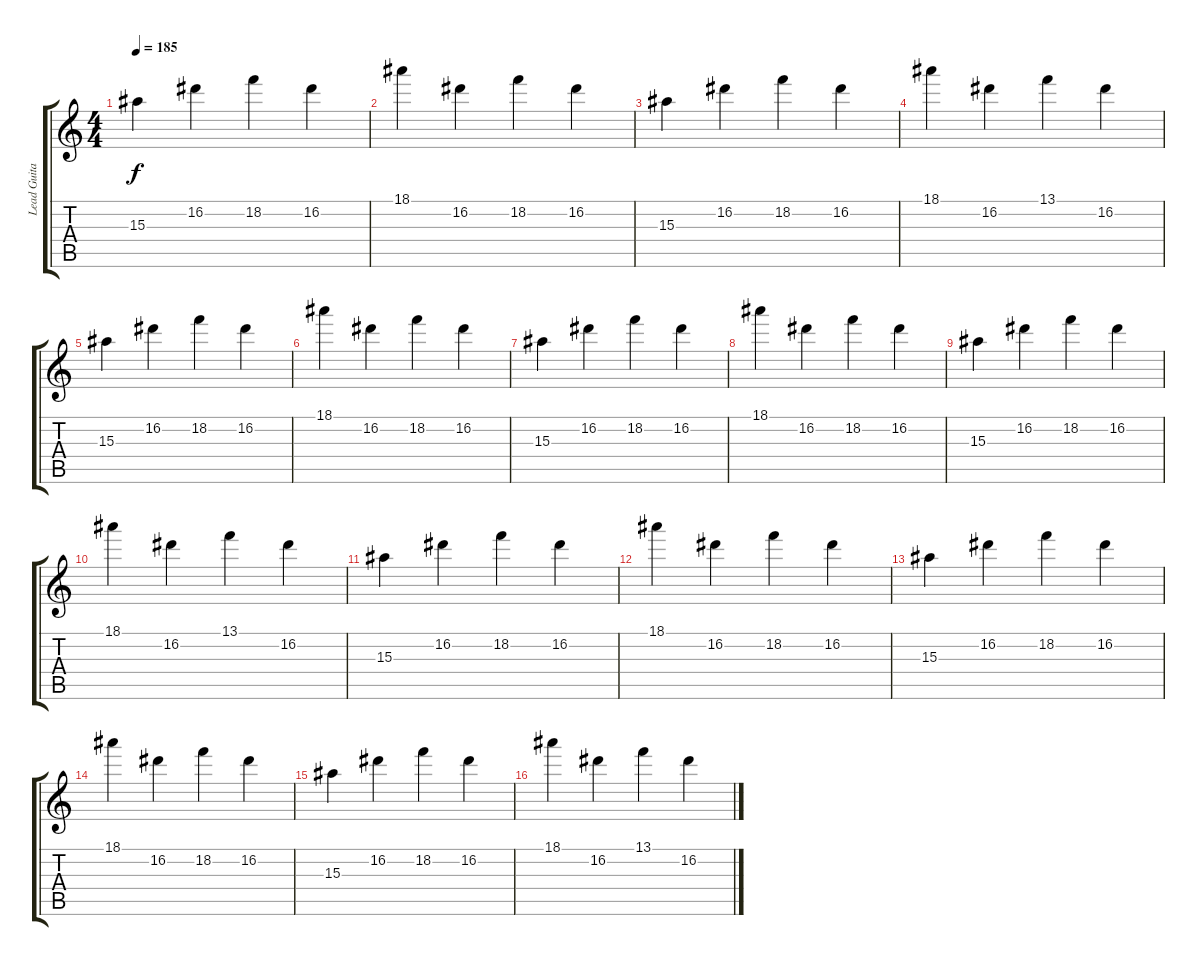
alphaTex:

\track ("Lead Guitar" "Lead Guita") {instrument acousticguitarsteel}
\staff {score tabs}
\tuning (E4 B3 G3 D3 A2 E2) {hide}
\ts (4 4)
\tempo 185
\clef g2
\ks c
15.3.4{dy f instrument acousticguitarsteel} 16.2.4 18.2.4 16.2.4 |
18.1.4 16.2.4 18.2.4 16.2.4 |
15.3.4 16.2.4 18.2.4 16.2.4 |
18.1.4 16.2.4 13.1.4 16.2.4 |
15.3.4 16.2.4 18.2.4 16.2.4 |
18.1.4 16.2.4 18.2.4 16.2.4 |
15.3.4 16.2.4 18.2.4 16.2.4 |
18.1.4 16.2.4 18.2.4 16.2.4 |
15.3.4 16.2.4 18.2.4 16.2.4 |
18.1.4 16.2.4 13.1.4 16.2.4 |
15.3.4 16.2.4 18.2.4 16.2.4 |
18.1.4 16.2.4 18.2.4 16.2.4 |
15.3.4 16.2.4 18.2.4 16.2.4 |
18.1.4 16.2.4 18.2.4 16.2.4 |
15.3.4 16.2.4 18.2.4 16.2.4 |
18.1.4 16.2.4 13.1.4 16.2.4
